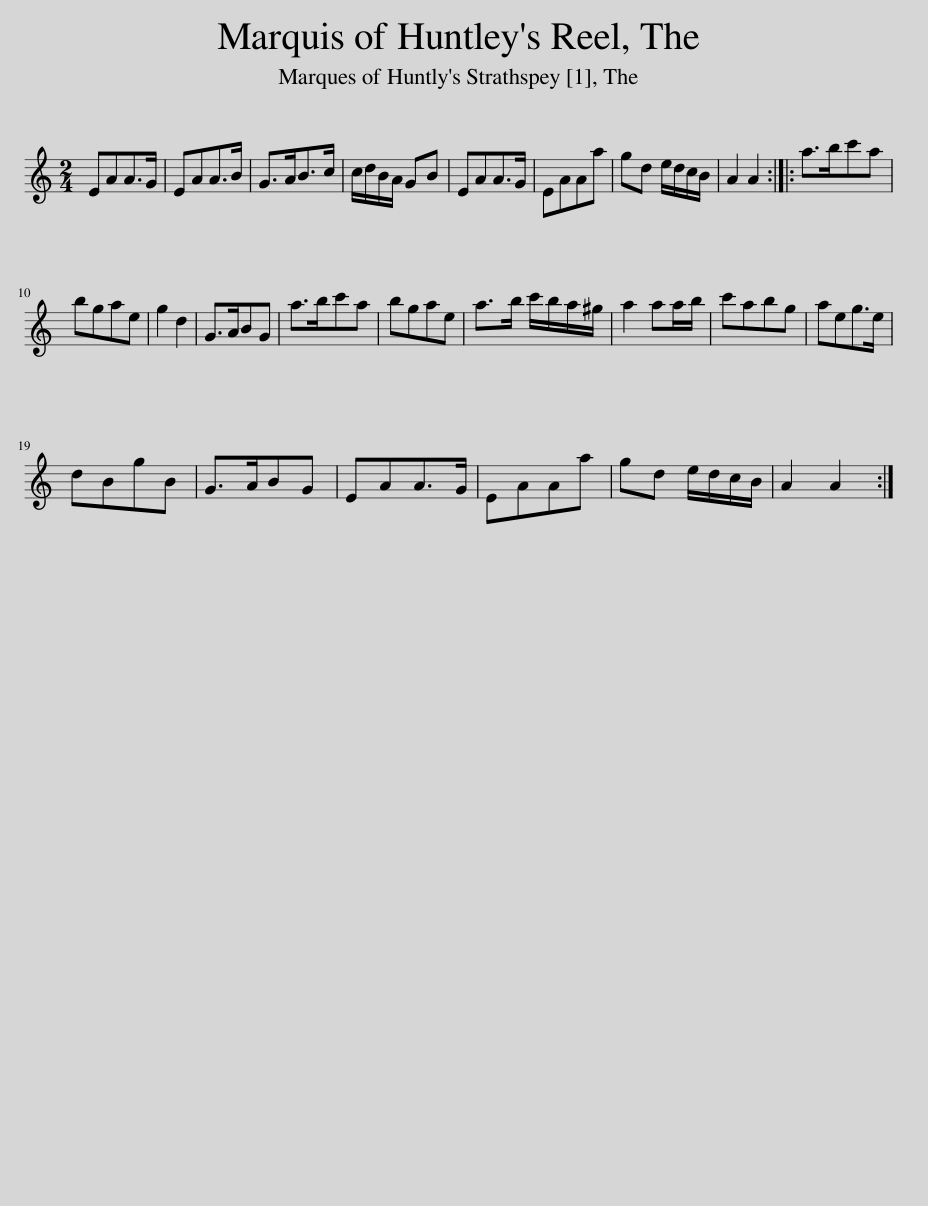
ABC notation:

X:1
L:1/8
M:2/4
I:linebreak $
K:C
V:1 treble
V:1
 EAA>G | EAA>B | G>AB>c | c/d/B/A/ GB | EAA>G | %5
 EAAa | gd e/d/c/B/ | A2 A2 :: a>bc'a |$ bgae | %10
 g2 d2 | G>ABG | a>bc'a | bgae | a>b c'/b/a/^g/ | %15
 a2 aa/b/ | c'abg | aeg>e |$ dBgB | G>ABG | %20
 EAA>G | EAAa | gd e/d/c/B/ | A2 A2 :| %24
